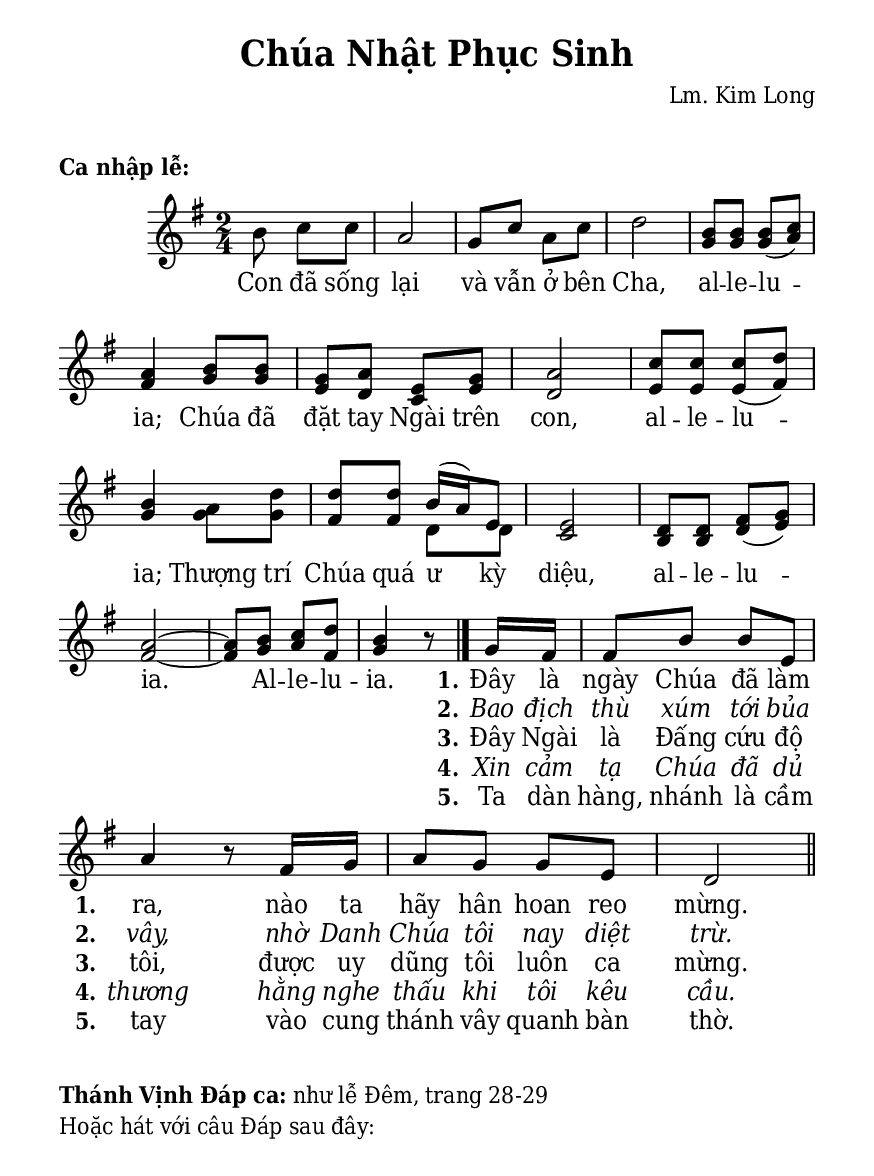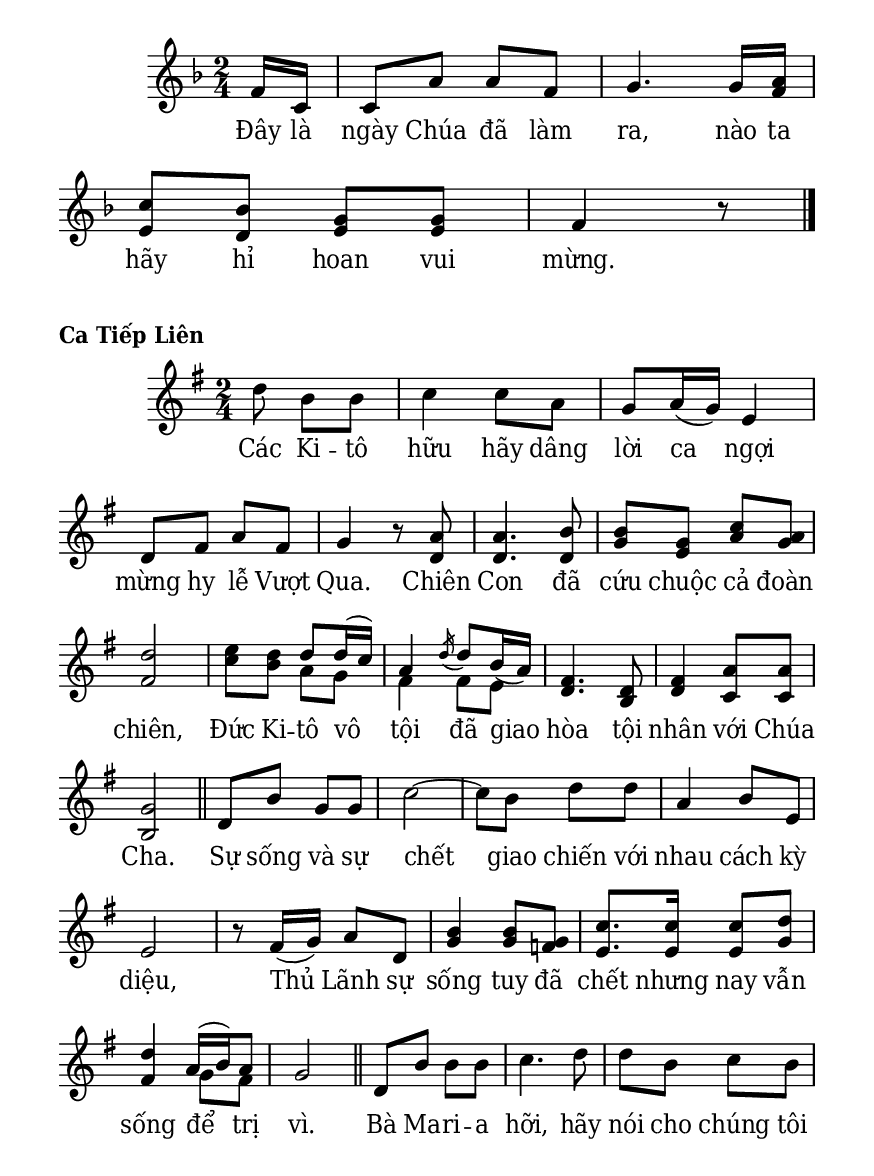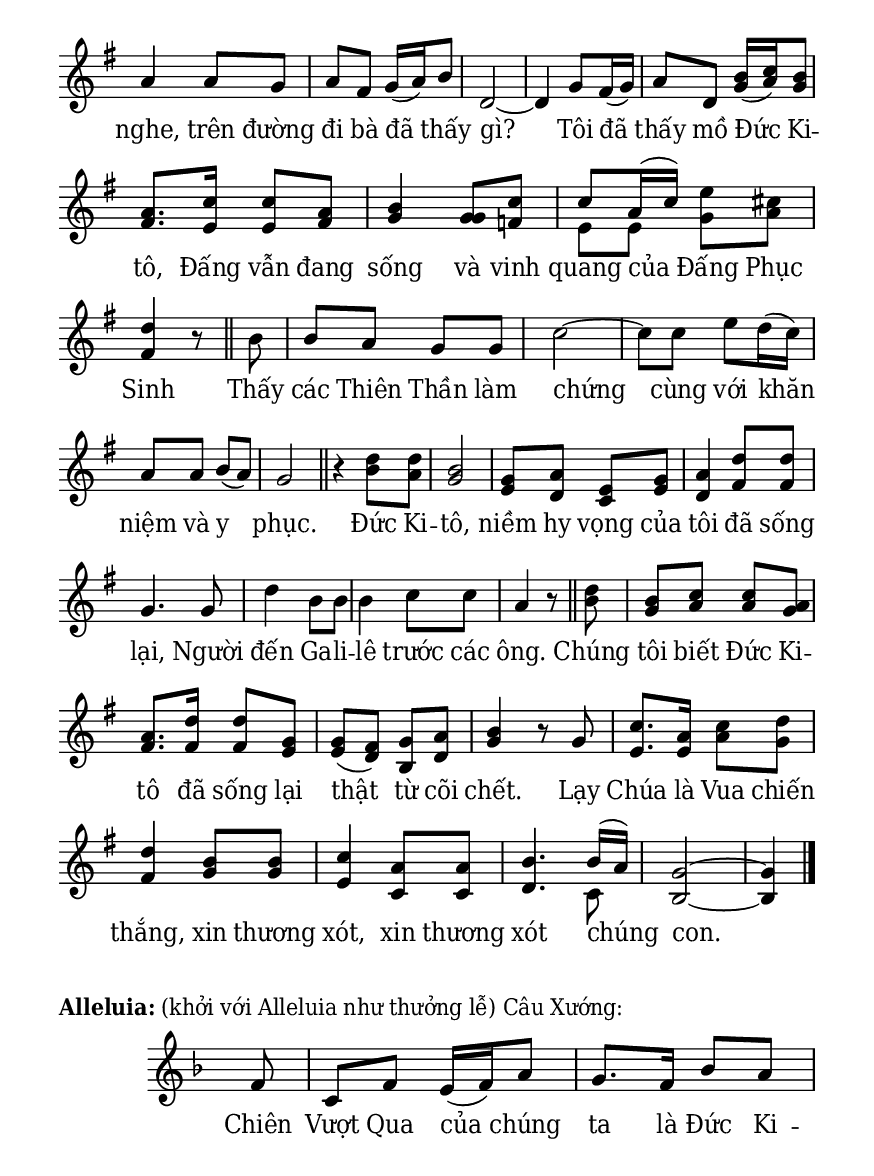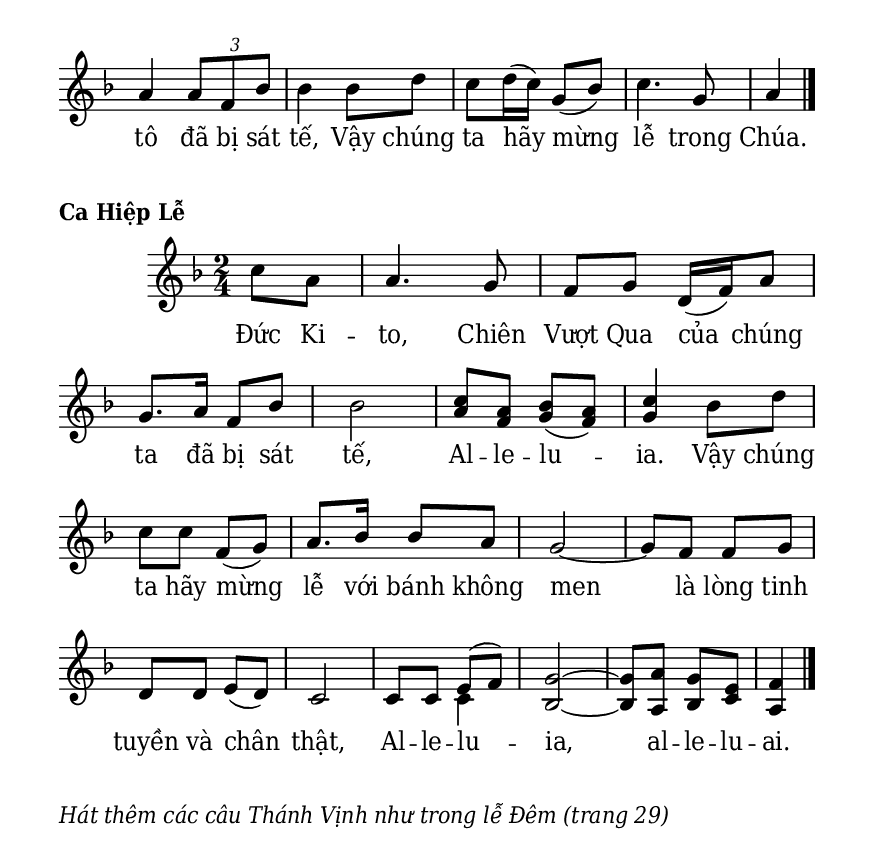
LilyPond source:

% Cài đặt chung
\version "2.22.1"
\include "english.ly"

\header {
  title = "Chúa Nhật Phục Sinh"
  composer = "Lm. Kim Long"
  %arranger = " "
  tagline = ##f
}

% mã nguồn cho những chức năng chưa hỗ trợ trong phiên bản lilypond hiện tại
% cung cấp bởi cộng đồng lilypond khi gửi email đến lilypond-user@gnu.org
% in số phiên khúc trên mỗi dòng
#(define (add-grob-definition grob-name grob-entry)
     (set! all-grob-descriptions
           (cons ((@@ (lily) completize-grob-entry)
                  (cons grob-name grob-entry))
                 all-grob-descriptions)))

#(add-grob-definition
    'StanzaNumberSpanner
    `((direction . ,LEFT)
      (font-series . bold)
      (padding . 1.0)
      (side-axis . ,X)
      (stencil . ,ly:text-interface::print)
      (X-offset . ,ly:side-position-interface::x-aligned-side)
      (Y-extent . ,grob::always-Y-extent-from-stencil)
      (meta . ((class . Spanner)
               (interfaces . (font-interface
                              side-position-interface
                              stanza-number-interface
                              text-interface))))))

\layout {
    \context {
      \Global
      \grobdescriptions #all-grob-descriptions
    }
    \context {
      \Score
      \remove Stanza_number_align_engraver
      \consists
        #(lambda (context)
           (let ((texts '())
                 (syllables '()))
             (make-engraver
              (acknowledgers
               ((stanza-number-interface engraver grob source-engraver)
                  (set! texts (cons grob texts)))
               ((lyric-syllable-interface engraver grob source-engraver)
                  (set! syllables (cons grob syllables))))
              ((stop-translation-timestep engraver)
                 (for-each
                  (lambda (text)
                    (for-each
                     (lambda (syllable)
                       (ly:pointer-group-interface::add-grob
                        text
                        'side-support-elements
                        syllable))
                     syllables))
                  texts)
                 (set! syllables '())))))
    }
    \context {
      \Lyrics
      \remove Stanza_number_engraver
      \consists
        #(lambda (context)
           (let ((text #f)
                 (last-stanza #f))
             (make-engraver
              ((process-music engraver)
                 (let ((stanza (ly:context-property context 'stanza #f)))
                   (if (and stanza (not (equal? stanza last-stanza)))
                       (let ((column (ly:context-property context
'currentCommandColumn)))
                         (set! last-stanza stanza)
                         (if text
                             (ly:spanner-set-bound! text RIGHT column))
                         (set! text (ly:engraver-make-grob engraver
'StanzaNumberSpanner '()))
                         (ly:grob-set-property! text 'text stanza)
                         (ly:spanner-set-bound! text LEFT column)))))
              ((finalize engraver)
                 (if text
                     (let ((column (ly:context-property context
'currentCommandColumn)))
                       (ly:spanner-set-bound! text RIGHT column)))))))
      \override StanzaNumberSpanner.horizon-padding = 10000
    }
}

stanzaReminderOff =
  \temporary \override StanzaNumberSpanner.after-line-breaking =
     #(lambda (grob)
        ;; Can be replaced with (not (first-broken-spanner? grob)) in 2.23.
        (if (let ((siblings (ly:spanner-broken-into (ly:grob-original grob))))
              (and (pair? siblings)
                   (not (eq? grob (car siblings)))))
            (ly:grob-suicide! grob)))

stanzaReminderOn = \undo \stanzaReminderOff
% kết thúc mã nguồn

% Nhạc
nhacMauMot = \relative c'' {
  \key g \major
  \time 2/4
  \partial 4. b8 c c |
  a2 |
  g8 c a c |
  d2 |
  <<
    {
      b8 b b (c) |
      a4 b8 b |
      g a e g |
      a2 |
      c8 c c (d) |
      b4 a8 d |
      d d
    }
    {
      g,8 g g (a) |
      fs4 g8 g |
      e d c e |
      d2 |
      e8 e e (fs) |
      g4 g8 g |
      fs fs
    }
  >>
  <<
    {
      \voiceOne
      b16 (a) e8
    }
    \new Voice = "splitpart" {
      \voiceTwo
      d8 d
    }
  >>
  \oneVoice
  <<
    {
      e2 |
      d8 d fs (g) |
      a2 ~ |
      a8 b a fs |
      g4
    }
    {
      c,2 |
      b8 b d (e) |
      fs2 ~ |
      fs8 g c d |
      b4
    }
  >>
   r8 \bar "|."
   
   g16 fs |
   fs8 b b e, |
   a4 r8 fs16 g |
   a8 g g e |
   d2 \bar "||"
}

nhacMauHai = \relative c' {
  \key f \major
  \time 2/4
  \partial 8 f16 c |
  c8 a' a f |
  g4. g16
  <a f> |
  <c e,>8 <bf d,> <g e> <g e> |
  f4 r8 \bar "|."
}

nhacMauBa = \relative c'' {
  \key g \major
  \time 2/4
  \partial 4. d8 b b |
  c4 c8 a |
  g a16 (g) e4 |
  d8 fs a fs |
  g4 r8
  <<
    {
      a |
      a4. b8 |
      b g c a |
      d2 |
      e8 d
    }
    {
      d,8 |
      d4. d8 |
      g e a g |
      fs2 |
      c'8 b
    }
  >>
  <<
    {
      \voiceOne
      d8 d16 (c) |
      a4 \slashedGrace { d16 _( } d8) b16 _(a) |
    }
    \new Voice = "splitpart" {
      \voiceTwo
      a8 g |
      fs4 fs8 e |
    }
  >>
  \oneVoice
  <<
    {
      fs4. d8 |
      fs4 a8 a |
      g2 \bar "||"
    }
    {
      d4. b8 |
      d4 c8 c |
      b2
    }
  >>
  
  d8 b' g g |
  c2 ~ |
  c8 b d d |
  a4 b8 e, |
  e2 |
  r8 fs16 (g) a8 d, |
  <<
    {
      b'4 b8 g |
      c8. c16 c8 d |
      d4
    }
    {
      g,4 g8 f! |
      e8. e16 e8 g |
      fs4
    }
  >>
  <<
    {
      \voiceOne
      a16 (b) a8
    }
    \new Voice = "splitpart" {
      \voiceTwo
      g8 fs
    }
  >>
  \oneVoice
  g2 \bar "||"
  
  d8 b' b b |
  c4. d8 |
  d b c b |
  a4 a8 g |
  a fs g16 (a) b8 |
  d,2 ~ |
  d4 g8 fs16 (g) |
  a8 d,
  <<
    {
      b'16 (c) b8 |
      a8. c16 c8 a |
      b4 g8 c |
    }
    {
      g16 (a) g8 |
      fs8. e16 e8 fs |
      g4 g8 f! |
    }
  >>
  <<
    {
      \voiceOne
      c'8 a16 (c)
    }
    \new Voice = "splitpart" {
      \voiceTwo
      e,8 e
    }
  >>
  \oneVoice
  <e' g,>8 <cs a> |
  <d fs,>4 r8 \bar "||"
  
  b8 |
  b a g g |
  c2 ~ |
  c8 c e d16 (c) |
  a8 a b (a) |
  g2 \bar "||"
  r4
  <<
    {
      d'8 d |
      b2 |
      g8 a e g |
      a4 d8 d
    }
    {
      b8 a |
      g2 |
      e8 d c e |
      d4 fs8 fs
    }
  >>
  g4. g8 |
  d'4 b8 b |
  b4 c8 c |
  a4 r8 \bar "||"
  
  <<
    {
      d8 |
      b c c a |
      a8. d16 d8 g, |
      g (fs) g a |
      b4
    }
    {
      b8 |
      g a a g |
      fs8. fs16 fs8 e |
      e (d) b d |
      g4
    }
  >>
  r8 g
  <<
    {
      e8. a16 c8 d |
      d4 b8 b |
      c4 a8 a |
      b4.
    }
    {
      c8. e,16 a8 g |
      fs4 g8 g |
      e4 c8 c |
      d4.
    }
  >>
  <<
    {
      \voiceOne
      b'16 (a) |
    }
    \new Voice = "splitpart" {
      \voiceTwo
      c,8 |
    }
  >>
  \oneVoice
  <g' b,>2 ~ |
  <g b,>4 \bar "|."
}

nhacMauBon = \relative c' {
  \key f \major
  \time 2/4
  \partial 8 f8 |
  c f e16 (f) a8 |
  g8. f16 bf8 a |
  a4 \tuplet 3/2 { a8 f bf } |
  bf4 bf8 d |
  c d16 (c) g8 (bf) |
  c4. g8 |
  a4 \bar "|."
}

nhacMauNam = \relative c'' {
  \key f \major
  \time 2/4
  \partial 4 c8 a |
  a4. g8 |
  f g d16 (f) a8 |
  g8. a16 f8 bf |
  bf2 |
  <c a>8 <a f> <bf g> (<a f>) |
  <g c>4 bf8 d |
  c c f, (g) |
  a8. bf16 bf8 a |
  g2 ~ |
  g8 f f g |
  d d e (d) |
  c2 |
  c8 c
  <<
    {
      \voiceOne
      e8 (f)
    }
    \new Voice = "splitpart" {
      \voiceTwo
      c4
    }
  >>
  \oneVoice
  <<
    {
      g'2 ~ |
      g8 a g e |
      f4 \bar "|."
    }
    {
      bf,2 ~ |
      bf8 a bf c |
      a4
    }
  >>
}

% Lời
loiMauMot = \lyricmode {
  Con đã sống lại và vẫn ở bên Cha,
  al -- le -- lu -- ia;
  Chúa đã đặt tay Ngài trên con,
  al -- le -- lu -- ia;
  Thượng trí Chúa quá ư kỳ diệu,
  al -- le -- lu -- ia.
  Al -- le -- lu -- ia.
  <<
    {
      \set stanza = "1."
      Đây là ngày Chúa đã làm ra,
      nào ta hãy hân hoan reo mừng.
    }
    \new Lyrics {
      \set associatedVoice = "beSop"
      \set stanza = "2."
      \override Lyrics.LyricText.font-shape = #'italic
      Bao địch thù xúm tới bủa vây,
      nhờ Danh Chúa tôi nay diệt trừ.
    }
    \new Lyrics {
      \set associatedVoice = "beSop"
      \set stanza = "3."
      Đây Ngài là Đấng cứu độ tôi,
      được uy dũng tôi luôn ca mừng.
    }
    \new Lyrics {
      \set associatedVoice = "beSop"
      \set stanza = "4."
      \override Lyrics.LyricText.font-shape = #'italic
      Xin cảm tạ Chúa đã dủ thương hằng nghe thấu khi tôi kêu cầu.
    }
    \new Lyrics {
      \set associatedVoice = "beSop"
      \set stanza = "5."
      Ta dàn hàng, nhánh là cầm tay vào cung thánh
      vây quanh bàn thờ.
    }
  >>
}

loiMauHai = \lyricmode {
  Đây là ngày Chúa đã làm ra,
  nào ta hãy hỉ hoan vui mừng.
}

loiMauBa = \lyricmode {
  Các Ki -- tô hữu hãy dâng lời ca ngợi mừng hy lễ Vượt Qua.
  Chiên Con đã cứu chuộc cả đoàn chiên,
  Đức Ki -- tô vô tội đã giao hòa tội nhân với Chúa Cha.
  Sự sống và sự chết giao chiến với nhau cách kỳ diệu,
  Thủ Lãnh sự sống tuy đã chết nhưng nay vẫn sống để trị vì.
  Bà Ma -- ri -- a hỡi, hãy nói cho chúng tôi nghe,
  trên đường đi bà đã thấy gì?
  Tôi đã thấy mồ Đức Ki -- tô, Đấng vẫn đang sống
  và vinh quang của Đấng Phục Sinh
  Thấy các Thiên Thần làm chứng cùng với khăn niệm và y phục.
  Đức Ki -- tô, niềm hy vọng của tôi đã sống lại,
  Người đến Ga -- li -- lê trước các ông.
  Chúng tôi biết Đức Ki -- tô đã sống lại thật từ cõi chết.
  Lạy Chúa là Vua chiến thắng,
  xin thương xót, xin thương xót chúng con.
}

loiMauBon = \lyricmode {
  Chiên Vượt Qua của chúng ta là Đức Ki -- tô đã bị sát tế,
  Vậy chúng ta hãy mừng lễ trong Chúa.
}

loiMauNam = \lyricmode {
  Đức Ki -- to, Chiên Vượt Qua của chúng ta đã bị sát tế,
  Al -- le -- lu -- ia.
  Vậy chúng ta hãy mừng lễ với bánh không men
  là lòng tinh tuyền và chân thật,
  Al -- le -- lu -- ia, al -- le -- lu -- ai.
}

% Dàn trang
\paper {
  #(set-paper-size "a5")
  top-margin = 10\mm
  bottom-margin = 10\mm
  left-margin = 10\mm
  right-margin = 10\mm
  indent = #0
  #(define fonts
	 (make-pango-font-tree "Deja Vu Serif Condensed"
	 		       "Deja Vu Serif Condensed"
			       "Deja Vu Serif Condensed"
			       (/ 20 20)))
  print-page-number = ##f
}

\markup {
  \vspace #2
  \bold "Ca nhập lễ:"
}

\score {
  <<
    \new Staff <<
        \clef treble
        \new Voice = beSop {
          \nhacMauMot
        }
      \new Lyrics \lyricsto beSop \loiMauMot
    >>
  >>
  \layout {
    indent = 15
    \override Lyrics.LyricSpace.minimum-distance = #0.6
    \override Score.BarNumber.break-visibility = ##(#f #f #f)
    \override Score.SpacingSpanner.uniform-stretching = ##t
    ragged-last = ##f
  }
}

\markup {
  \vspace #2
  \column {
      \left-align {
        \line {
          \bold "Thánh Vịnh Đáp ca:" \normal-text "như lễ Đêm, trang 28-29"
        }
        \line {
          "Hoặc hát với câu Đáp sau đây:"
        }
      }
  }
}

\score {
  <<
    \new Staff <<
        \clef treble
        \new Voice = beSop {
          \nhacMauHai
        }
      \new Lyrics \lyricsto beSop \loiMauHai
    >>
  >>
  \layout {
    indent = 15
    \override Lyrics.LyricSpace.minimum-distance = #0.7
    \override Score.BarNumber.break-visibility = ##(#f #f #f)
    \override Score.SpacingSpanner.uniform-stretching = ##t
    \override LyricHyphen.minimum-distance = #1.5
    ragged-last = ##f
  }
}

\markup {
  \vspace #2
  \bold "Ca Tiếp Liên"
}

\score {
  <<
    \new Staff <<
        \clef treble
        \new Voice = beSop {
          \nhacMauBa
        }
      \new Lyrics \lyricsto beSop \loiMauBa
    >>
  >>
  \layout {
    indent = 15
    \override Lyrics.LyricSpace.minimum-distance = #0.6
    \override Score.BarNumber.break-visibility = ##(#f #f #f)
    \override Score.SpacingSpanner.uniform-stretching = ##t
    ragged-last = ##f
  }
}

\markup {
  \vspace #2
  \bold "Alleluia:" \normal-text "(khởi với Alleluia như thưởng lễ) Câu Xướng:"
}


\score {
  <<
    \new Staff <<
        \clef treble
        \new Voice = beSop {
          \nhacMauBon
        }
      \new Lyrics \lyricsto beSop \loiMauBon
    >>
  >>
  \layout {
    indent = 15
    \override Staff.TimeSignature.transparent = ##t
    \override Lyrics.LyricSpace.minimum-distance = #0.7
    \override LyricHyphen.minimum-distance = #1
    \override Score.BarNumber.break-visibility = ##(#f #f #f)
    \override Score.SpacingSpanner.uniform-stretching = ##t
    ragged-last = ##f
  }
}

\markup {
  \vspace #2
  \bold "Ca Hiệp Lễ"
}

\score {
  <<
    \new Staff <<
        \clef treble
        \new Voice = beSop {
          \nhacMauNam
        }
      \new Lyrics \lyricsto beSop \loiMauNam
    >>
  >>
  \layout {
    indent = 15
    \override Lyrics.LyricSpace.minimum-distance = #0.7
    \override LyricHyphen.minimum-distance = #1.5
    \override Score.BarNumber.break-visibility = ##(#f #f #f)
    \override Score.SpacingSpanner.uniform-stretching = ##t
    ragged-last = ##f
  }
}

\markup {
  \vspace #2
  \italic "Hát thêm các câu Thánh Vịnh như trong lễ Đêm (trang 29)"
}
